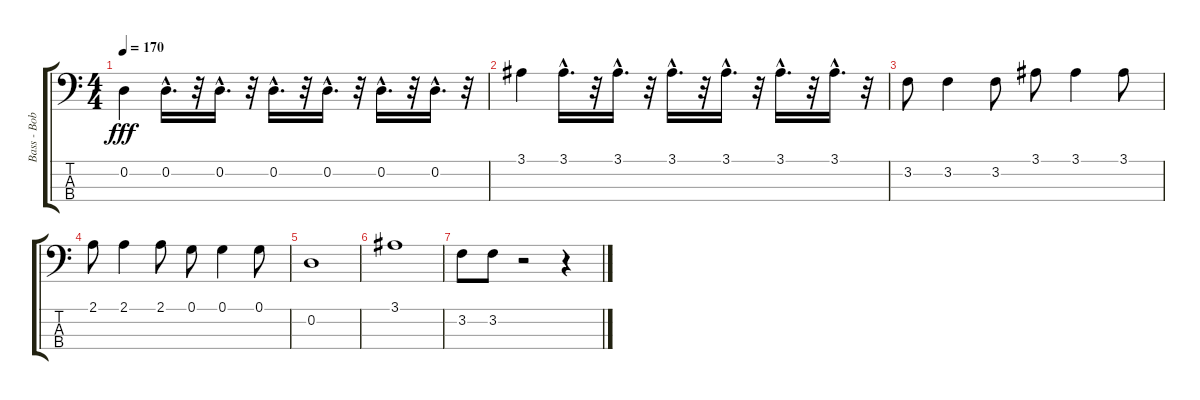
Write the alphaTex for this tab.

\track ("Bass - Bob Hoofdweg" "Bass - Bob") {instrument electricbasspick}
\staff {score tabs}
\tuning (G2 D2 A1 E1) {hide}
\ts (4 4)
\tempo 170
\clef f4
\ks c
0.2.4{dy fff} 0.2{hac}.16{d} r.32 0.2{hac}.16{d} r.32 0.2{hac}.16{d} r.32 0.2{hac}.16{d} r.32 0.2{hac}.16{d} r.32 0.2{hac}.16{d} r.32 |
3.1.4 3.1{hac}.16{d} r.32 3.1{hac}.16{d} r.32 3.1{hac}.16{d} r.32 3.1{hac}.16{d} r.32 3.1{hac}.16{d} r.32 3.1{hac}.16{d} r.32 |
3.2.8 3.2.4 3.2.8 3.1.8 3.1.4 3.1.8 |
2.1.8 2.1.4 2.1.8 0.1.8 0.1.4 0.1.8 |
0.2.1 |
3.1.1 |
3.2.8 3.2.8 r.2 r.4
